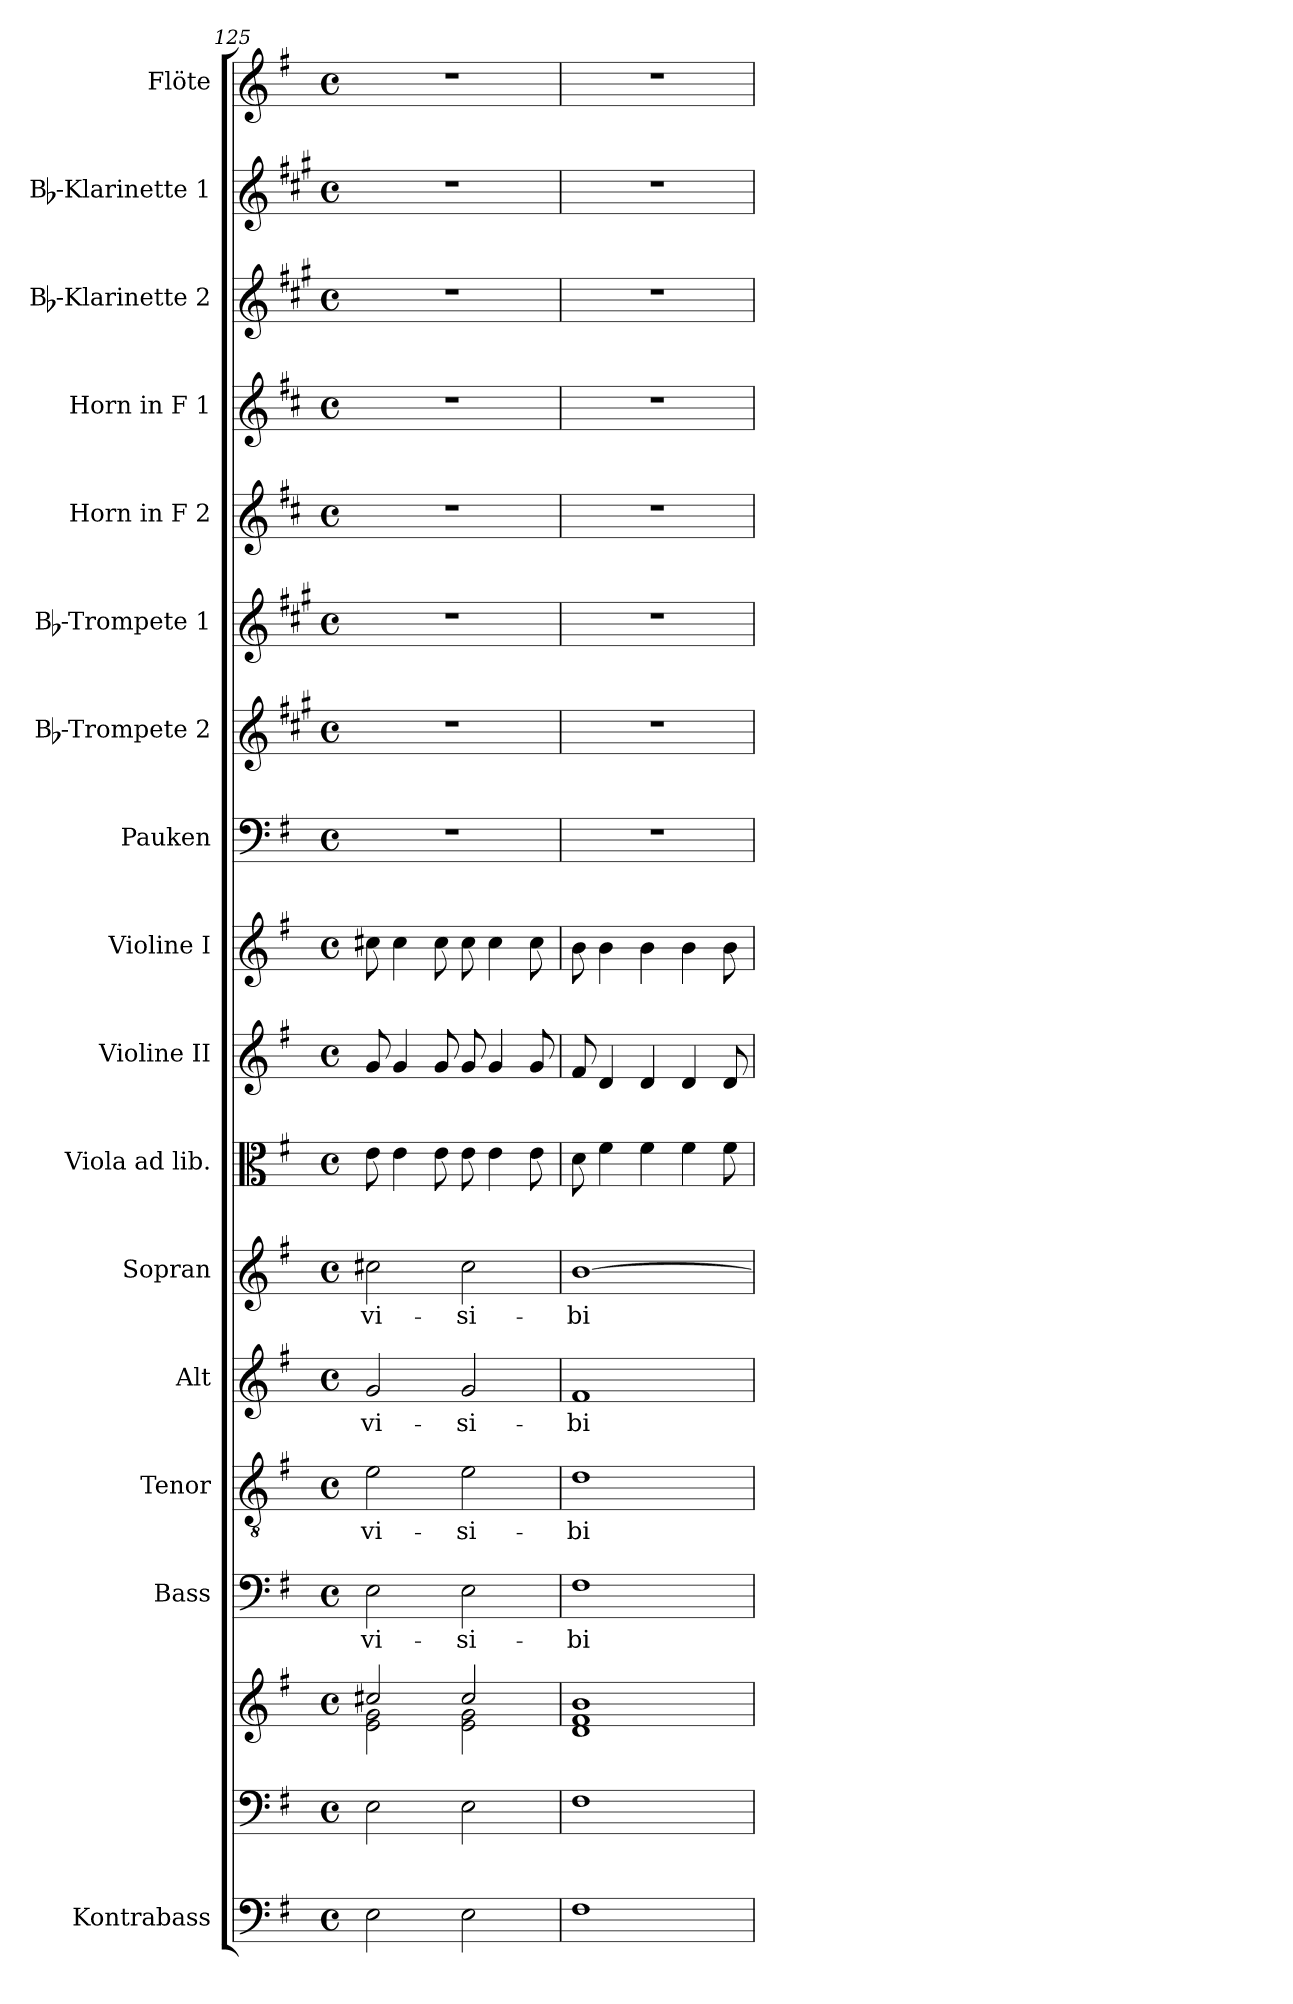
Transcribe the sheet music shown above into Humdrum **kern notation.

**kern	**kern	**kern	**kern	**text	**kern	**text	**kern	**text	**kern	**text	**kern	**kern	**kern	**kern	**kern	**kern	**kern	**kern	**kern	**kern	**kern
*part17	*part16	*part16	*part15	*part15	*part14	*part14	*part13	*part13	*part12	*part12	*part11	*part10	*part9	*part8	*part7	*part6	*part5	*part4	*part3	*part2	*part1
*staff18	*staff17	*staff16	*staff15	*staff15	*staff14	*staff14	*staff13	*staff13	*staff12	*staff12	*staff11	*staff10	*staff9	*staff8	*staff7	*staff6	*staff5	*staff4	*staff3	*staff2	*staff1
*I"Kontrabass	*	*	*I"Bass	*	*I"Tenor	*	*I"Alt	*	*I"Sopran	*	*I"Viola ad lib.	*I"Violine II	*I"Violine I	*I"Pauken	*I"Bb-Trompete 2	*I"Bb-Trompete 1	*I"Horn in F 2	*I"Horn in F 1	*I"Bb-Klarinette 2	*I"Bb-Klarinette 1	*I"Flöte
*I'Kb.	*	*	*I'B.	*	*I'T.	*	*I'A.	*	*I'S.	*	*I'Vla.	*I'Vl. II	*I'Vl. I	*I'Pk.	*I'Bb Trp. 2	*I'Bb Trp. 1	*	*	*I'Bb Kl. 2	*I'Bb Kl. 1	*I'Fl.
*clefF4	*clefF4	*clefG2	*clefF4	*	*clefGv2	*	*clefG2	*	*clefG2	*	*clefC3	*clefG2	*clefG2	*clefF4	*clefG2	*clefG2	*clefG2	*clefG2	*clefG2	*clefG2	*clefG2
*ITrd7c12	*	*	*	*	*	*	*	*	*	*	*	*	*	*	*ITrd1c2	*ITrd1c2	*ITrd4c7	*ITrd4c7	*ITrd1c2	*ITrd1c2	*
*k[f#]	*k[f#]	*k[f#]	*k[f#]	*	*k[f#]	*	*k[f#]	*	*k[f#]	*	*k[f#]	*k[f#]	*k[f#]	*k[f#]	*k[f#]	*k[f#]	*k[f#]	*k[f#]	*k[f#]	*k[f#]	*k[f#]
*G:	*G:	*G:	*G:	*	*G:	*	*G:	*	*G:	*	*G:	*G:	*G:	*G:	*G:	*G:	*G:	*G:	*G:	*G:	*G:
*M4/4	*M4/4	*M4/4	*M4/4	*	*M4/4	*	*M4/4	*	*M4/4	*	*M4/4	*M4/4	*M4/4	*M4/4	*M4/4	*M4/4	*M4/4	*M4/4	*M4/4	*M4/4	*M4/4
*met(c)	*met(c)	*met(c)	*met(c)	*	*met(c)	*	*met(c)	*	*met(c)	*	*met(c)	*met(c)	*met(c)	*met(c)	*met(c)	*met(c)	*met(c)	*met(c)	*met(c)	*met(c)	*met(c)
=125	=125	=125	=125	=125	=125	=125	=125	=125	=125	=125	=125	=125	=125	=125	=125	=125	=125	=125	=125	=125	=125
*	*	*^	*	*	*	*	*	*	*	*	*	*	*	*	*	*	*	*	*	*	*
!	!	!	!	!	!LO:LY:b	!	!LO:LY:b	!	!LO:LY:b	!	!LO:LY:b	!	!	!	!	!	!	!	!	!	!	!
2EE\	2E\	2cc#X/	2e\ 2g\	2E\	-vi-	2e\	-vi-	2g/	-vi-	2cc#X\	-vi-	8e\	8g/	8cc#X\	1r	1r	1r	1r	1r	1r	1r	1r
.	.	.	.	.	.	.	.	.	.	.	.	4e\	4g/	4cc#\	.	.	.	.	.	.	.	.
.	.	.	.	.	.	.	.	.	.	.	.	8e\	8g/	8cc#\	.	.	.	.	.	.	.	.
!	!	!	!	!	!LO:LY:b	!	!LO:LY:b	!	!LO:LY:b	!	!LO:LY:b	!	!	!	!	!	!	!	!	!	!	!
2EE\	2E\	2cc#/	2e\ 2g\	2E\	-si-	2e\	-si-	2g/	-si-	2cc#\	-si-	8e\	8g/	8cc#\	.	.	.	.	.	.	.	.
.	.	.	.	.	.	.	.	.	.	.	.	4e\	4g/	4cc#\	.	.	.	.	.	.	.	.
.	.	.	.	.	.	.	.	.	.	.	.	8e\	8g/	8cc#\	.	.	.	.	.	.	.	.
=126	=126	=126	=126	=126	=126	=126	=126	=126	=126	=126	=126	=126	=126	=126	=126	=126	=126	=126	=126	=126	=126	=126
!	!	!	!	!	!LO:LY:b	!	!LO:LY:b	!	!LO:LY:b	!	!LO:LY:b	!	!	!	!	!	!	!	!	!	!	!
1FF#	1F#	1f# 1b	1d	1F#	-bi-	1d	-bi-	1f#	-bi-	[1b	-bi-	8d\	8f#/	8b\	1r	1r	1r	1r	1r	1r	1r	1r
.	.	.	.	.	.	.	.	.	.	.	.	4f#\	4d/	4b\	.	.	.	.	.	.	.	.
.	.	.	.	.	.	.	.	.	.	.	.	4f#\	4d/	4b\	.	.	.	.	.	.	.	.
.	.	.	.	.	.	.	.	.	.	.	.	4f#\	4d/	4b\	.	.	.	.	.	.	.	.
.	.	.	.	.	.	.	.	.	.	.	.	8f#\	8d/	8b\	.	.	.	.	.	.	.	.
*	*	*v	*v	*	*	*	*	*	*	*	*	*	*	*	*	*	*	*	*	*	*	*
=	=	=	=	=	=	=	=	=	=	=	=	=	=	=	=	=	=	=	=	=	=
*-	*-	*-	*-	*-	*-	*-	*-	*-	*-	*-	*-	*-	*-	*-	*-	*-	*-	*-	*-	*-	*-
